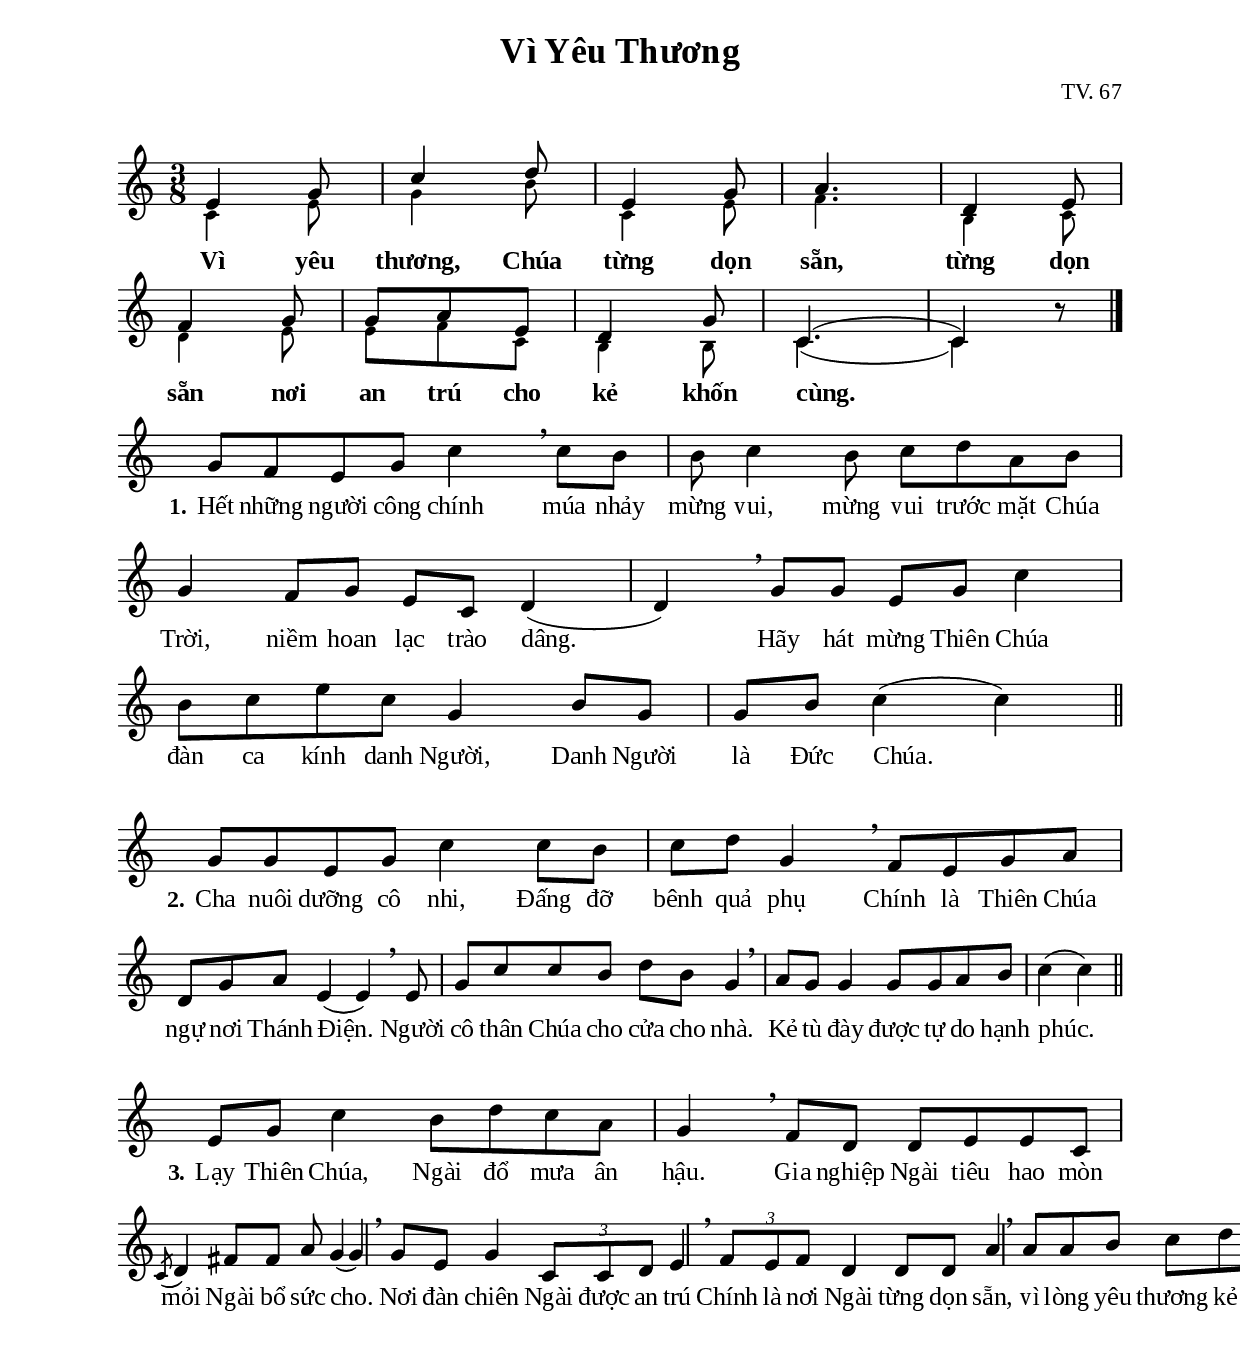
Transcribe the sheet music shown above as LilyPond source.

% Cài đặt chung
\version "2.20.0"
\include "english.ly"

\header {
  title = "Vì Yêu Thương"
  composer = "TV. 67"
  arranger = " "
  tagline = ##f
}

global = {
  \key c \major
  \time 3/8
}

\paper {
  #(set-paper-size "a4")
  top-margin = 20\mm
  bottom-margin = 15\mm
  left-margin = 20\mm
  right-margin = 20\mm
  indent = #0
  #(define fonts
	 (make-pango-font-tree "Liberation Serif"
	 		       "Liberation Serif"
			       "Liberation Serif"
			       (/ 20 20)))
}

% Nhạc điệp khúc
nhacDiepKhucSop = \relative c' {
  \override Lyrics.LyricSpace.minimum-distance = #4.0
  \override Score.BarNumber.break-visibility = ##(#f #f #f)
  e4 g8 |
  c4 d8 |
  e,4 g8 |
  a4. |
  d,4 e8 |
  f4 g8 |
  g a e |
  d4 g8 |
  c,4. ( |
  c4) r8 \bar "|."
}

nhacDiepKhucBass = \relative c' {
  \override Lyrics.LyricSpace.minimum-distance = #4.0
  \override Score.BarNumber.break-visibility = ##(#f #f #f)
  \override NoteHead.font-size = #-2
  c4 e8 |
  g4 b8 |
  c,4 e8 |
  f4. |
  b,4 c8 |
  d4 e8 |
  e f c |
  b4 b8 |
  c4. ( |
  c4) r8
}

% Nhạc phiên khúc
nhacPhienKhucMot = \relative c'' {
  \set Score.barAlways = ##t
  \set Score.defaultBarType = ""
  \override Score.BarNumber.break-visibility = ##(#f #f #f)
  g8 f e g c4 \breathe
  c8 b b c4 b8 c d a b g4
  f8 g e c d4 (d) \breathe
  g8 g e g c4 b8 c e c g4
  b8 g g b c4 (c) \bar "||"
}

nhacPhienKhucHai = \relative c'' {
  \set Score.barAlways = ##t
  \set Score.defaultBarType = ""
  \override Score.BarNumber.break-visibility = ##(#f #f #f)
  g8 g e g c4
  c8 b c d g,4 \breathe
  f8 e g a d, g a e4 (e) \breathe
  e8 g c c b d b g4 \breathe
  a8 g g4 g8 g a b c4 (c) \bar "||"
}

nhacPhienKhucBa = \relative c' {
  \set Score.barAlways = ##t
  \set Score.defaultBarType = ""
  \override Score.BarNumber.break-visibility = ##(#f #f #f)
  e8 g c4
  b8 d c a g4 \breathe
  f8 d d e e c \acciaccatura c8 d4
  fs8 fs a g4 (g) \breathe
  g8 e g4 \tuplet 3/2 { c,8 c d } e4 \breathe
  \tuplet 3/2 { f8 e f } d4 d8 d a'4 \breathe
  a8 a b c d e c4 (c) \bar "||"
}

% Lời điệp khúc
loiDiepKhuc = \lyricmode {
  \override Lyrics.LyricText.font-series = #'bold
  Vì yêu thương, Chúa từng dọn sẵn,
  từng dọn sẵn nơi an trú cho kẻ khốn cùng.
}

% Lời phiên khúc
loiPhienKhucMot = \lyricmode {
  \set stanza = #"1."
  Hết những người công chính múa nhảy mừng vui,
  mừng vui trước mặt Chúa Trời,
  niềm hoan lạc trào dâng.
  Hãy hát mừng Thiên Chúa đàn ca kính danh Người,
  Danh Người là Đức Chúa.
}

loiPhienKhucHai = \lyricmode {
  \set stanza = #"2."
  Cha nuôi dưỡng cô nhi, Đấng đỡ bênh quả phụ
  Chính là Thiên Chúa ngự nơi Thánh Điện.
  Người cô thân Chúa cho cửa cho nhà.
  Kẻ tù đày được tự do hạnh phúc.
}

loiPhienKhucBa = \lyricmode {
  \set stanza = #"3."
  Lạy Thiên Chúa, Ngài đổ mưa ân hậu.
  Gia nghiệp Ngài tiêu hao mòn mỏi Ngài bổ sức cho.
  Nơi đàn chiên Ngài được an trú
  Chính là nơi Ngài từng dọn sẵn,
  vì lòng yêu thương kẻ khốn cùng.
}


% Dàn trang
\score {
  \new ChoirStaff <<
    \new Staff = chorus \with {
        \consists "Merge_rests_engraver"
      }
      <<
      \new Voice = "sopranos" {
        \voiceOne \global \stemUp \nhacDiepKhucSop
      }
      \new Voice = "basses" {
        \voiceTwo \global \stemDown \nhacDiepKhucBass
      }
    >>
    \new Lyrics = basses
    \context Lyrics = basses \lyricsto sopranos \loiDiepKhuc
  >>
}

\score {
  \new ChoirStaff <<
    \new Staff = verses <<
      \override Staff.TimeSignature.transparent = ##t
      \new Voice = "verse" {
        \key c \major \stemNeutral \nhacPhienKhucMot
      }
    >>
    \new Lyrics \lyricsto verse \loiPhienKhucMot
  >>
}

\score {
  \new ChoirStaff <<
    \new Staff = verses <<
      \override Staff.TimeSignature.transparent = ##t
      \new Voice = "verse" {
        \key c \major \stemNeutral \nhacPhienKhucHai
      }
    >>
    \new Lyrics \lyricsto verse \loiPhienKhucHai
  >>
}

\score {
  \new ChoirStaff <<
    \new Staff = verses <<
      \override Staff.TimeSignature.transparent = ##t
      \new Voice = "verse" {
        \key c \major \stemNeutral \nhacPhienKhucBa
      }
    >>
    \new Lyrics \lyricsto verse \loiPhienKhucBa
  >>
}
